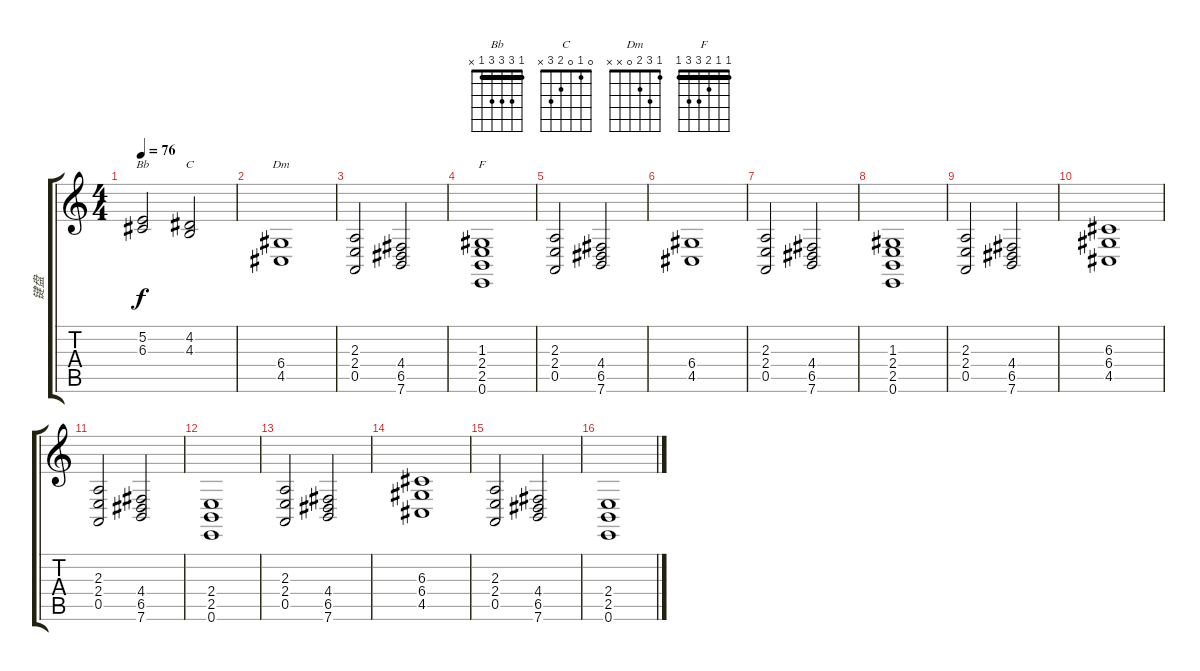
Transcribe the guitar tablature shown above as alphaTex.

\track ("键盘" "键盘") {instrument pad8sweep}
\staff {score tabs}
\tuning (E4 B3 G3 D3 A2 E2) {hide}
\chord ("Bb" 1 3 3 3 1 x) {barre 1}
\chord ("C" 0 1 0 2 3 x)
\chord ("Dm" 1 3 2 0 x x)
\chord ("F" 1 1 2 3 3 1) {barre 1}
\ts (4 4)
\tempo 76
\clef g2
\ks c
(5.2 6.3).2{ch "Bb" dy f volume 10 instrument stringensemble1} (4.2 4.3).2{ch "C"} |
(6.4 4.5).1{ch "Dm"} |
(2.3 2.4 0.5).2 (4.4 6.5 7.6).2 |
(1.3 2.4 2.5 0.6).1{ch "F"} |
(2.3 2.4 0.5).2 (4.4 6.5 7.6).2 |
(6.4 4.5).1 |
(2.3 2.4 0.5).2 (4.4 6.5 7.6).2 |
(1.3 2.4 2.5 0.6).1 |
(2.3 2.4 0.5).2 (4.4 6.5 7.6).2 |
(6.3 6.4 4.5).1 |
(2.3 2.4 0.5).2 (4.4 6.5 7.6).2 |
(2.4 2.5 0.6).1 |
(2.3 2.4 0.5).2 (4.4 6.5 7.6).2 |
(6.3 6.4 4.5).1 |
(2.3 2.4 0.5).2 (4.4 6.5 7.6).2 |
(2.4 2.5 0.6).1
